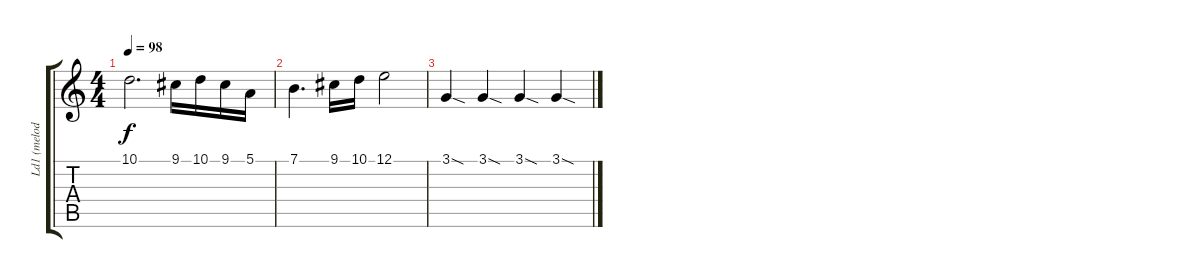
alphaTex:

\track ("Ld1 (melody)" "Ld1 (melod") {instrument lead2sawtooth}
\staff {score tabs}
\tuning (E4 B3 G3 D3 A2 E2) {hide}
\ts (4 4)
\tempo 98
\clef g2
\ks c
10.1{t}.2{d dy f} 9.1.16 10.1.16 9.1.16 5.1.16 |
7.1.4{d} 9.1.16 10.1.16 12.1.2 |
3.1{sod}.4 3.1{sod}.4 3.1{sod}.4 3.1{sod}.4
